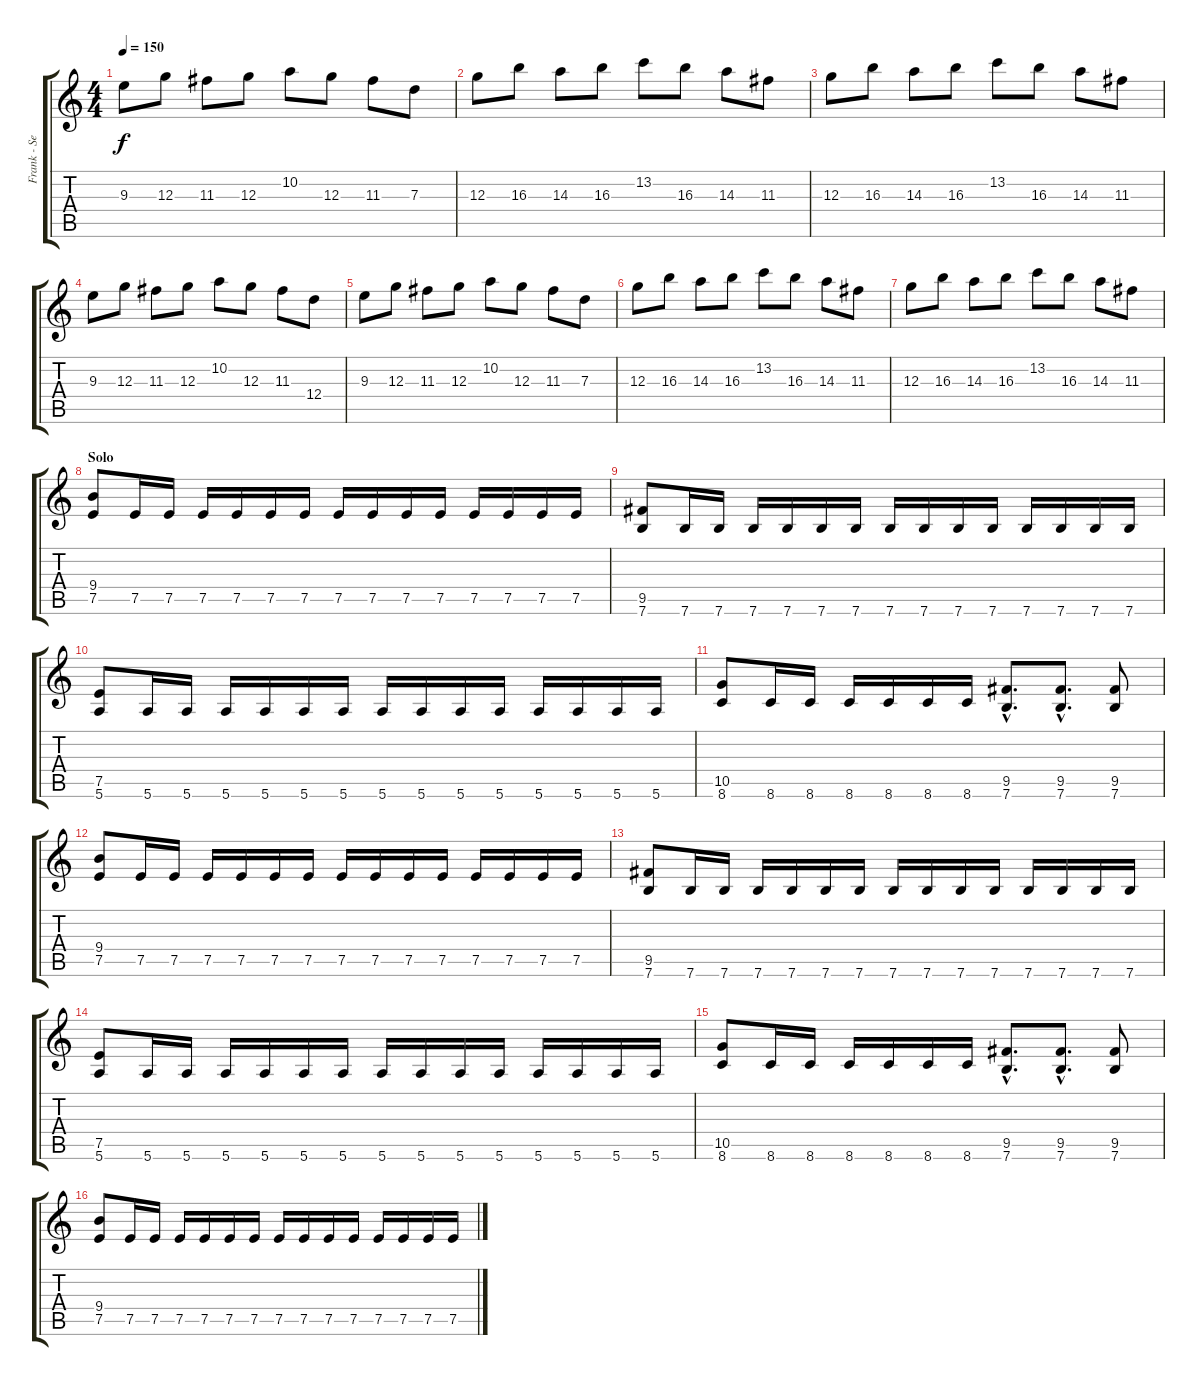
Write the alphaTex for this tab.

\track ("Frank - Segunda Guitarra" "Frank - Se") {instrument overdrivenguitar}
\staff {score tabs}
\tuning (E4 B3 G3 D3 A2 E2) {hide}
\ts (4 4)
\tempo 150
\clef g2
\ks c
9.3.8{dy f} 12.3.8 11.3.8 12.3.8 10.2.8 12.3.8 11.3.8 7.3.8 |
12.3.8 16.3.8 14.3.8 16.3.8 13.2.8 16.3.8 14.3.8 11.3.8 |
12.3.8 16.3.8 14.3.8 16.3.8 13.2.8 16.3.8 14.3.8 11.3.8 |
9.3.8 12.3.8 11.3.8 12.3.8 10.2.8 12.3.8 11.3.8 12.4.8 |
9.3.8 12.3.8 11.3.8 12.3.8 10.2.8 12.3.8 11.3.8 7.3.8 |
12.3.8 16.3.8 14.3.8 16.3.8 13.2.8 16.3.8 14.3.8 11.3.8 |
12.3.8 16.3.8 14.3.8 16.3.8 13.2.8 16.3.8 14.3.8 11.3.8 |
\section ("" "Solo")
(9.4 7.5).8 7.5.16 7.5.16 7.5.16 7.5.16 7.5.16 7.5.16 7.5.16 7.5.16 7.5.16 7.5.16 7.5.16 7.5.16 7.5.16 7.5.16 |
(9.5 7.6).8 7.6.16 7.6.16 7.6.16 7.6.16 7.6.16 7.6.16 7.6.16 7.6.16 7.6.16 7.6.16 7.6.16 7.6.16 7.6.16 7.6.16 |
(7.5 5.6).8 5.6.16 5.6.16 5.6.16 5.6.16 5.6.16 5.6.16 5.6.16 5.6.16 5.6.16 5.6.16 5.6.16 5.6.16 5.6.16 5.6.16 |
(10.5 8.6).8 8.6.16 8.6.16 8.6.16 8.6.16 8.6.16 8.6.16 (9.5{hac} 7.6{hac}).8{d} (9.5{hac} 7.6{hac}).8{d} (9.5 7.6).8 |
(9.4 7.5).8 7.5.16 7.5.16 7.5.16 7.5.16 7.5.16 7.5.16 7.5.16 7.5.16 7.5.16 7.5.16 7.5.16 7.5.16 7.5.16 7.5.16 |
(9.5 7.6).8 7.6.16 7.6.16 7.6.16 7.6.16 7.6.16 7.6.16 7.6.16 7.6.16 7.6.16 7.6.16 7.6.16 7.6.16 7.6.16 7.6.16 |
(7.5 5.6).8 5.6.16 5.6.16 5.6.16 5.6.16 5.6.16 5.6.16 5.6.16 5.6.16 5.6.16 5.6.16 5.6.16 5.6.16 5.6.16 5.6.16 |
(10.5 8.6).8 8.6.16 8.6.16 8.6.16 8.6.16 8.6.16 8.6.16 (9.5{hac} 7.6{hac}).8{d} (9.5{hac} 7.6{hac}).8{d} (9.5 7.6).8 |
(9.4 7.5).8 7.5.16 7.5.16 7.5.16 7.5.16 7.5.16 7.5.16 7.5.16 7.5.16 7.5.16 7.5.16 7.5.16 7.5.16 7.5.16 7.5.16
